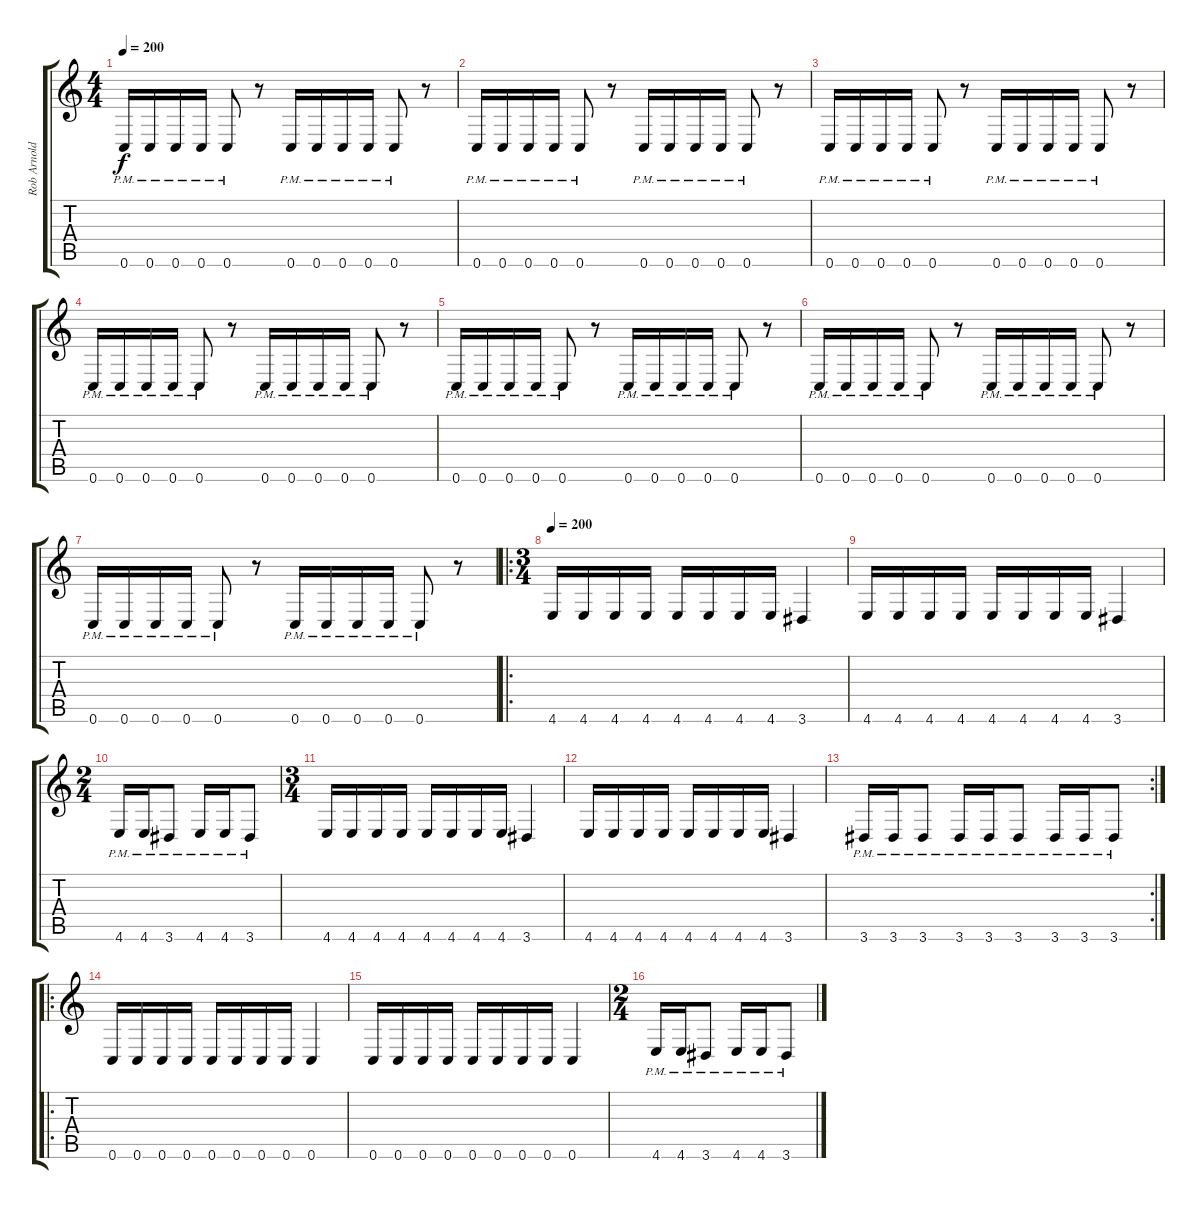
\track ("Rob Arnold" "Rob Arnold") {instrument overdrivenguitar}
\staff {score tabs}
\tuning (D4 A3 F3 C3 G2 C2) {hide}
\ts (4 4)
\tempo 200
\clef g2
\ks c
0.6{pm}.16{dy f} 0.6{pm}.16 0.6{pm}.16 0.6{pm}.16 0.6{pm}.8 r.8 0.6{pm}.16 0.6{pm}.16 0.6{pm}.16 0.6{pm}.16 0.6{pm}.8 r.8 |
0.6{pm}.16 0.6{pm}.16 0.6{pm}.16 0.6{pm}.16 0.6{pm}.8 r.8 0.6{pm}.16 0.6{pm}.16 0.6{pm}.16 0.6{pm}.16 0.6{pm}.8 r.8 |
0.6{pm}.16 0.6{pm}.16 0.6{pm}.16 0.6{pm}.16 0.6{pm}.8 r.8 0.6{pm}.16 0.6{pm}.16 0.6{pm}.16 0.6{pm}.16 0.6{pm}.8 r.8 |
0.6{pm}.16 0.6{pm}.16 0.6{pm}.16 0.6{pm}.16 0.6{pm}.8 r.8 0.6{pm}.16 0.6{pm}.16 0.6{pm}.16 0.6{pm}.16 0.6{pm}.8 r.8 |
0.6{pm}.16 0.6{pm}.16 0.6{pm}.16 0.6{pm}.16 0.6{pm}.8 r.8 0.6{pm}.16 0.6{pm}.16 0.6{pm}.16 0.6{pm}.16 0.6{pm}.8 r.8 |
0.6{pm}.16 0.6{pm}.16 0.6{pm}.16 0.6{pm}.16 0.6{pm}.8 r.8 0.6{pm}.16 0.6{pm}.16 0.6{pm}.16 0.6{pm}.16 0.6{pm}.8 r.8 |
0.6{pm}.16 0.6{pm}.16 0.6{pm}.16 0.6{pm}.16 0.6{pm}.8 r.8 0.6{pm}.16 0.6{pm}.16 0.6{pm}.16 0.6{pm}.16 0.6{pm}.8 r.8 |
\ro
\ts (3 4)
\tempo 200
4.6.16 4.6.16 4.6.16 4.6.16 4.6.16 4.6.16 4.6.16 4.6.16 3.6.4 |
4.6.16 4.6.16 4.6.16 4.6.16 4.6.16 4.6.16 4.6.16 4.6.16 3.6.4 |
\ts (2 4)
4.6{pm}.16 4.6{pm}.16 3.6{pm}.8 4.6{pm}.16 4.6{pm}.16 3.6{pm}.8 |
\ts (3 4)
4.6.16 4.6.16 4.6.16 4.6.16 4.6.16 4.6.16 4.6.16 4.6.16 3.6.4 |
4.6.16 4.6.16 4.6.16 4.6.16 4.6.16 4.6.16 4.6.16 4.6.16 3.6.4 |
\rc 2
3.6{pm}.16 3.6{pm}.16 3.6{pm}.8 3.6{pm}.16 3.6{pm}.16 3.6{pm}.8 3.6{pm}.16 3.6{pm}.16 3.6{pm}.8 |
\ro
0.6.16 0.6.16 0.6.16 0.6.16 0.6.16 0.6.16 0.6.16 0.6.16 0.6.4 |
0.6.16 0.6.16 0.6.16 0.6.16 0.6.16 0.6.16 0.6.16 0.6.16 0.6.4 |
\ts (2 4)
4.6{pm}.16 4.6{pm}.16 3.6{pm}.8 4.6{pm}.16 4.6{pm}.16 3.6{pm}.8
